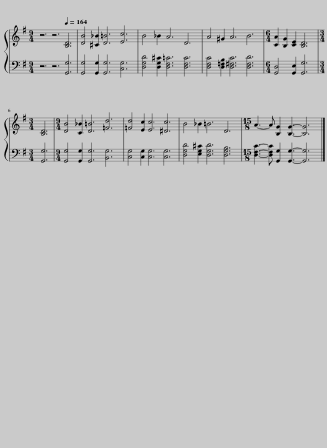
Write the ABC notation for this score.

X:1
%%score { 1 | 2 }
L:1/8
M:9/4
I:linebreak $
K:G
V:1 treble
V:2 bass
V:1
 z6 z6[Q:1/4=164] [B,D]6 | [DB]4 [^C_B]2 [D=B]6 [Ec]6 | B4 _B2 A6 D6 | A4 ^G2 A6 B6 |[M:6/4] [CA]2 [B,G]2 [CE]2 [B,D]6 |$ %5
[M:3/4] [B,D]6 |[M:9/4] [DB]4 [C_B]2 [D=B]6 [=Fd]6 | [=Fd]4 [Ec]2 [Ec]6 [^Dc]6 | B4 _B2 =B6 D6 |[M:15/8] A3- A [B,G]2 [B,G]3- [B,G]6 |] %10
V:2
 z6 z6 [G,,G,]6 | [G,,G,]4 [G,,G,]2 [G,,G,]6 [C,G,]6 | [D,G,D]4 [D,G,^C]2 [D,F,=C]6 [D,F,C]6 | [D,F,C]4 [D,=F,B,]2 [D,^F,C]6 [D,F,D]6 |[M:6/4] [G,,D,]4 [G,,E,]2 [G,,G,]6 |$ %5
[M:3/4] [G,,G,]6 |[M:9/4] [G,,G,]4 [G,,G,]2 [G,,G,]6 [B,,G,]6 | [C,G,]4 [C,G,]2 [C,G,]6 [C,G,]6 | [D,G,D]4 [E,G,^C]2 [D,G,D]6 [D,G,B,]6 |[M:15/8] [D,F,C]3- [D,F,C] [G,,G,]2 [G,,G,]3- [G,,G,]6 |] %10
